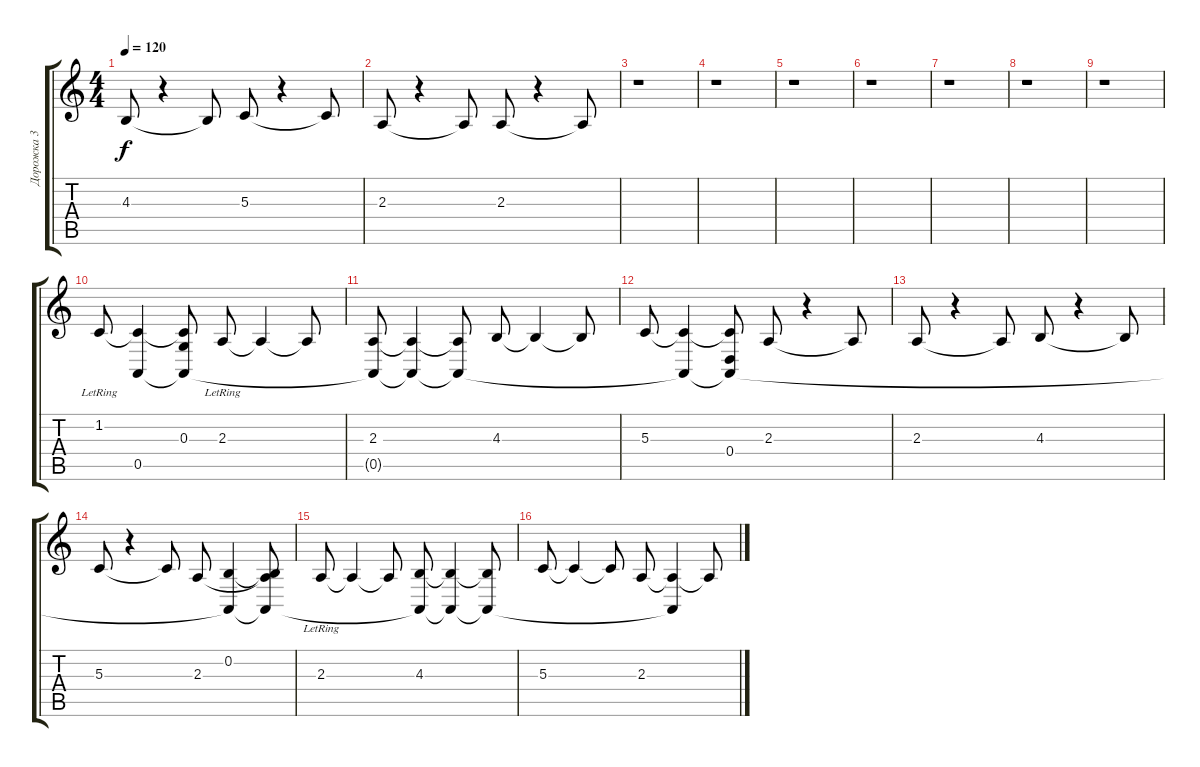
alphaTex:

\track ("Дорожка 3" "Дорожка 3") {instrument fx7echoes}
\staff {score tabs}
\tuning (E4 B3 G3 D3 A2 E2) {hide}
\ts (4 4)
\tempo 120
\clef g2
\ks c
4.3.8{dy f} r.4 4.3{t}.8 5.3.8 r.4 5.3{t}.8 |
2.3.8 r.4 2.3{t}.8 2.3.8 r.4 2.3{t}.8 |
r.1 |
r.1 |
r.1 |
r.1 |
r.1 |
r.1 |
r.1 |
1.2{lr}.8 (1.2{t} 0.5).4 (1.2{t} 0.3 0.5{t}).8 2.3{lr}.8 2.3{t}.4 2.3{t}.8 |
(2.3 0.5{t}).8 (2.3{t} 0.5{t}).4 (2.3{t} 0.5{t}).8 4.3.8 4.3{t}.4 4.3{t}.8 |
5.3.8 (5.3{t} 0.5{t}).4 (5.3{t} 0.4 0.5{t}).8 2.3.8 r.4 2.3{t}.8 |
2.3.8 r.4 2.3{t}.8 4.3.8 r.4 4.3{t}.8 |
5.3.8 r.4 5.3{t}.8 2.3.8 (0.2 0.5{t}).4 (0.2{t} 2.3{t} 0.5{t}).8 |
2.3{lr}.8 2.3{t}.4 2.3{t}.8 (4.3 0.5{t}).8 (4.3{t} 0.5{t}).4 (4.3{t} 0.5{t}).8 |
5.3.8 5.3{t}.4 5.3{t}.8 2.3.8 (2.3{t} 0.5{t}).4 2.3{t}.8
